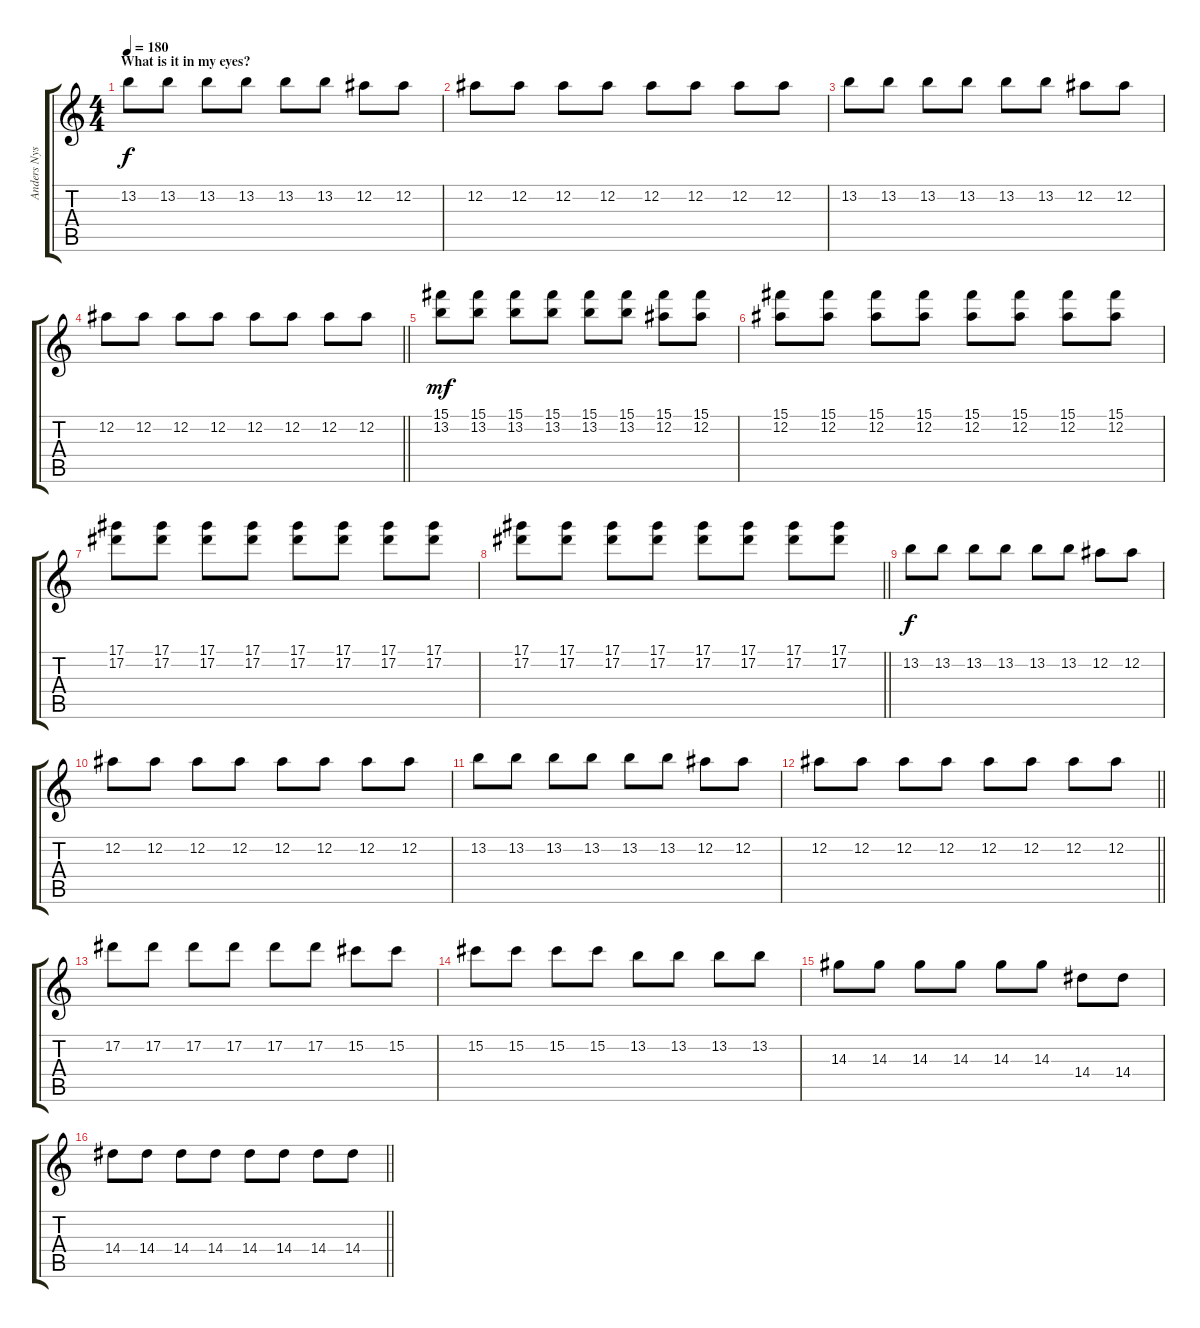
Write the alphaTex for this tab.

\track ("Anders Nyström" "Anders Nys") {instrument overdrivenguitar}
\staff {score tabs}
\tuning (Eb4 Bb3 Gb3 Db3 Ab2 Eb2) {hide}
\ts (4 4)
\section ("" "What is it in my eyes?")
\tempo 180
\clef g2
\ks c
13.2.8{dy f} 13.2.8 13.2.8 13.2.8 13.2.8 13.2.8 12.2.8 12.2.8 |
12.2.8 12.2.8 12.2.8 12.2.8 12.2.8 12.2.8 12.2.8 12.2.8 |
13.2.8 13.2.8 13.2.8 13.2.8 13.2.8 13.2.8 12.2.8 12.2.8 |
\barLineRight lightlight
12.2.8 12.2.8 12.2.8 12.2.8 12.2.8 12.2.8 12.2.8 12.2.8 |
(15.1 13.2).8{dy mf} (15.1 13.2).8 (15.1 13.2).8 (15.1 13.2).8 (15.1 13.2).8 (15.1 13.2).8 (15.1 12.2).8 (15.1 12.2).8 |
(15.1 12.2).8 (15.1 12.2).8 (15.1 12.2).8 (15.1 12.2).8 (15.1 12.2).8 (15.1 12.2).8 (15.1 12.2).8 (15.1 12.2).8 |
(17.1 17.2).8 (17.1 17.2).8 (17.1 17.2).8 (17.1 17.2).8 (17.1 17.2).8 (17.1 17.2).8 (17.1 17.2).8 (17.1 17.2).8 |
\barLineRight lightlight
(17.1 17.2).8 (17.1 17.2).8 (17.1 17.2).8 (17.1 17.2).8 (17.1 17.2).8 (17.1 17.2).8 (17.1 17.2).8 (17.1 17.2).8 |
13.2.8{dy f} 13.2.8 13.2.8 13.2.8 13.2.8 13.2.8 12.2.8 12.2.8 |
12.2.8 12.2.8 12.2.8 12.2.8 12.2.8 12.2.8 12.2.8 12.2.8 |
13.2.8 13.2.8 13.2.8 13.2.8 13.2.8 13.2.8 12.2.8 12.2.8 |
\barLineRight lightlight
12.2.8 12.2.8 12.2.8 12.2.8 12.2.8 12.2.8 12.2.8 12.2.8 |
17.2.8 17.2.8 17.2.8 17.2.8 17.2.8 17.2.8 15.2.8 15.2.8 |
15.2.8 15.2.8 15.2.8 15.2.8 13.2.8 13.2.8 13.2.8 13.2.8 |
14.3.8 14.3.8 14.3.8 14.3.8 14.3.8 14.3.8 14.4.8 14.4.8 |
\barLineRight lightlight
14.4.8 14.4.8 14.4.8 14.4.8 14.4.8 14.4.8 14.4.8 14.4.8
